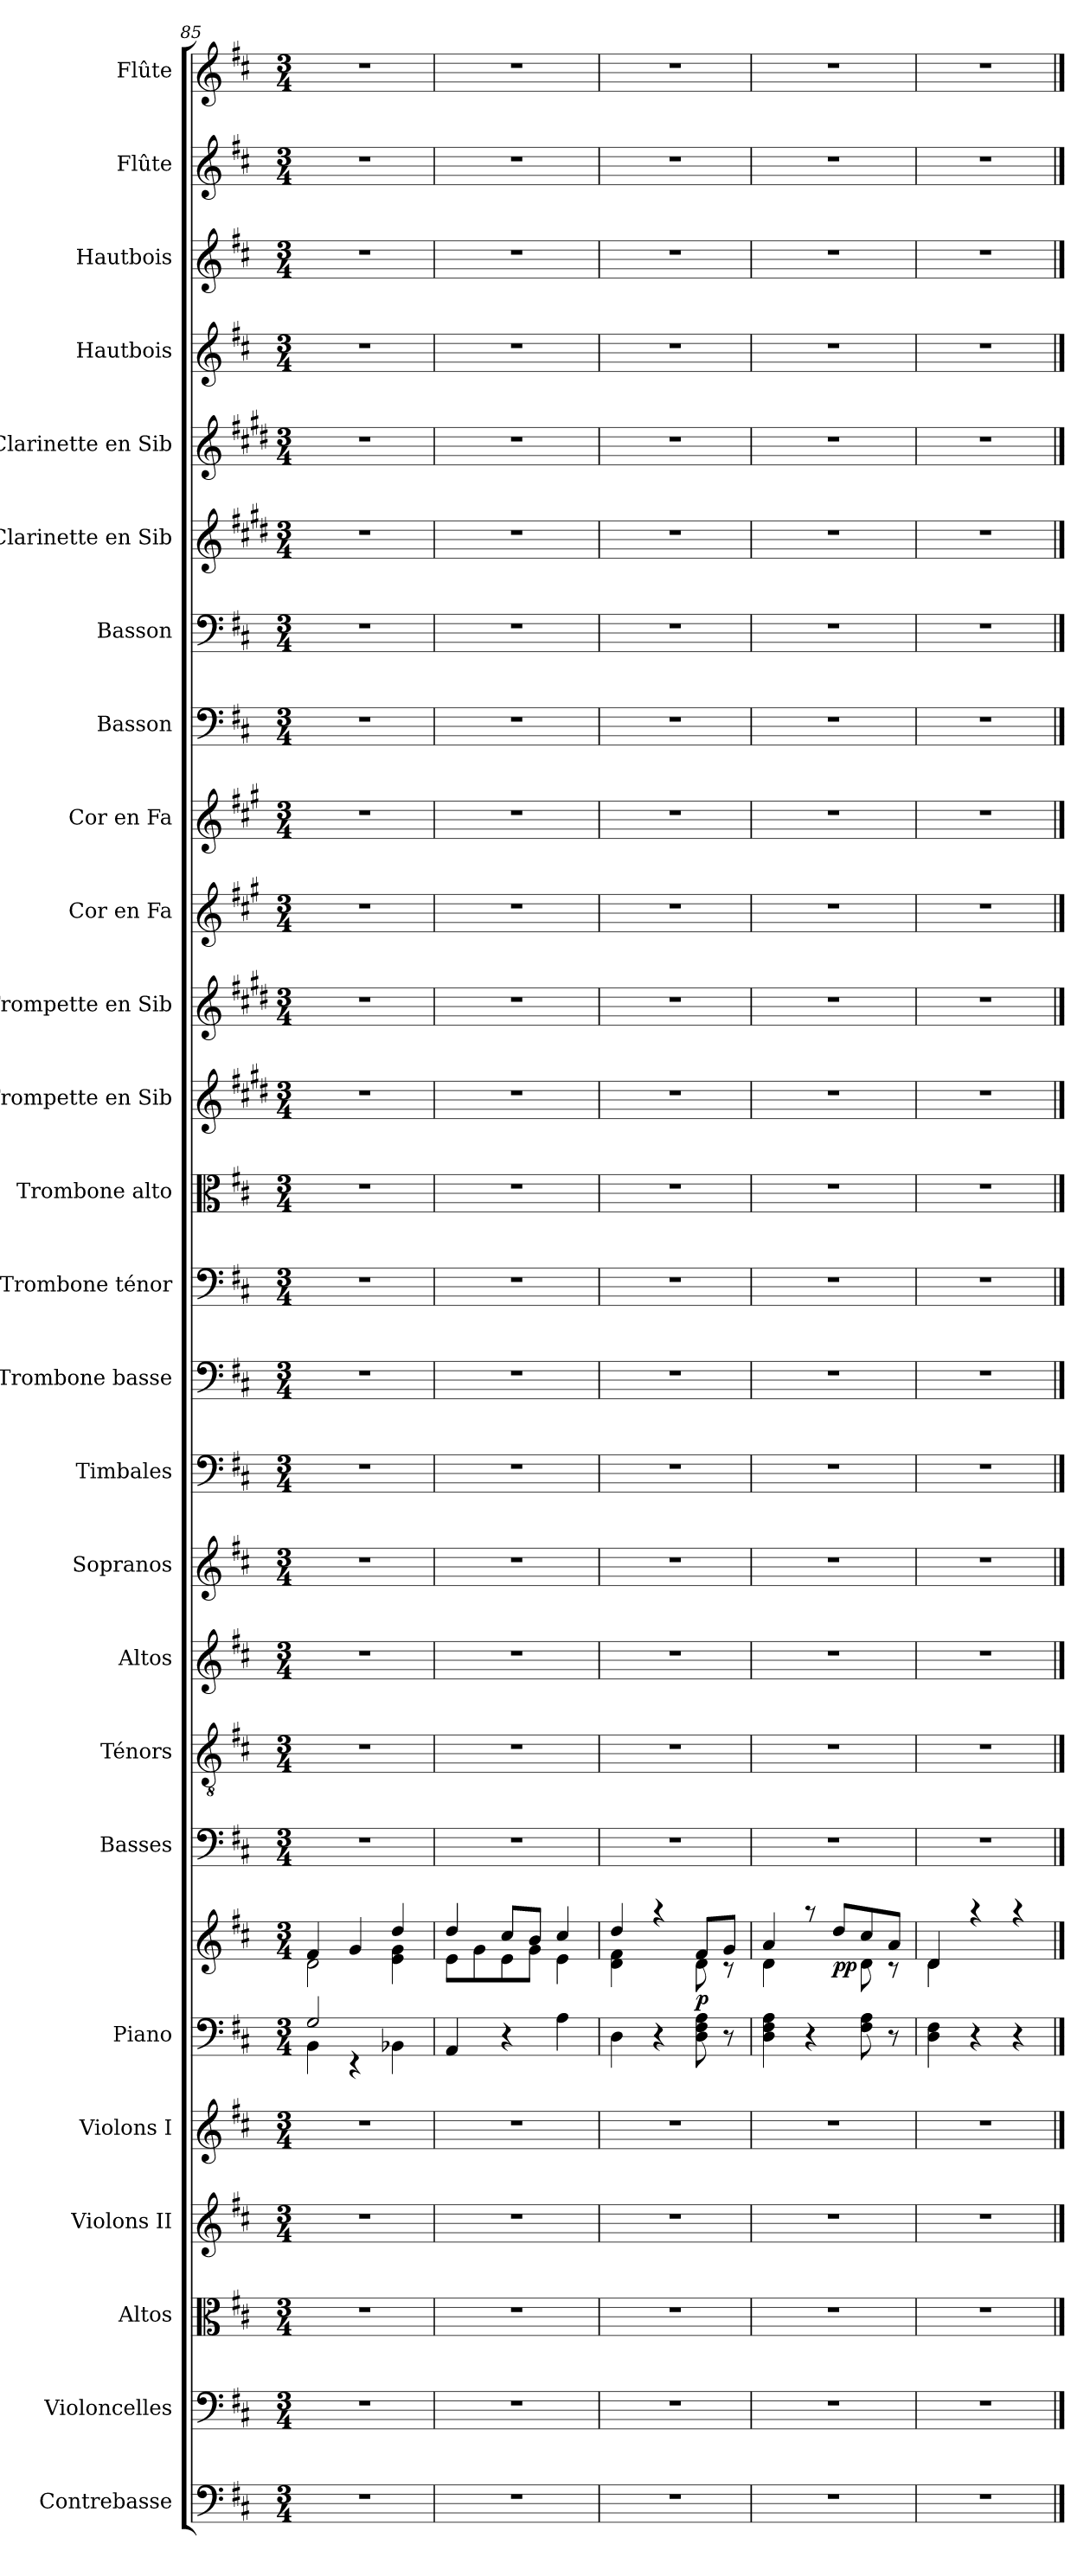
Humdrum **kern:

**kern	**kern	**kern	**kern	**kern	**kern	**kern	**dynam	**kern	**kern	**kern	**kern	**kern	**kern	**kern	**kern	**kern	**kern	**kern	**kern	**kern	**kern	**kern	**kern	**kern	**kern	**kern	**kern
*part26	*part25	*part24	*part23	*part22	*part21	*part21	*part21	*part20	*part19	*part18	*part17	*part16	*part15	*part14	*part13	*part12	*part11	*part10	*part9	*part8	*part7	*part6	*part5	*part4	*part3	*part2	*part1
*staff27	*staff26	*staff25	*staff24	*staff23	*staff22	*staff21	*staff21/22	*staff20	*staff19	*staff18	*staff17	*staff16	*staff15	*staff14	*staff13	*staff12	*staff11	*staff10	*staff9	*staff8	*staff7	*staff6	*staff5	*staff4	*staff3	*staff2	*staff1
*I"Contrebasse	*I"Violoncelles	*I"Altos	*I"Violons II	*I"Violons I	*I"Piano	*	*	*I"Basses	*I"Ténors	*I"Altos	*I"Sopranos	*I"Timbales	*I"Trombone basse	*I"Trombone ténor	*I"Trombone alto	*I"Trompette en Sib	*I"Trompette en Sib	*I"Cor en Fa	*I"Cor en Fa	*I"Basson	*I"Basson	*I"Clarinette en Sib	*I"Clarinette en Sib	*I"Hautbois	*I"Hautbois	*I"Flûte	*I"Flûte
*I'C. B.	*I'Vc.	*I'A.	*I'V. II	*I'V. I	*I'Pno.	*	*	*I'B.	*I'T.	*I'A.	*I'S.	*I'Timb.	*I'Trb. B.	*I'Trb.	*I'Trb. A.	*I'Trp.	*I'Trp.	*I'Cr.	*I'Cr.	*I'Bsn.	*I'Bsn.	*I'Cl.	*I'Cl.	*I'Htb.	*I'Htb.	*I'Fl.	*I'Fl.
*clefF4	*clefF4	*clefC3	*clefG2	*clefG2	*clefF4	*clefG2	*	*clefF4	*clefGv2	*clefG2	*clefG2	*clefF4	*clefF4	*clefF4	*clefC3	*clefG2	*clefG2	*clefG2	*clefG2	*clefF4	*clefF4	*clefG2	*clefG2	*clefG2	*clefG2	*clefG2	*clefG2
*ITrd7c12	*	*	*	*	*	*	*	*	*ITrd7c12	*	*	*	*	*	*	*ITrd1c2	*ITrd1c2	*ITrd4c7	*ITrd4c7	*	*	*ITrd1c2	*ITrd1c2	*	*	*	*
*k[f#c#]	*k[f#c#]	*k[f#c#]	*k[f#c#]	*k[f#c#]	*k[f#c#]	*k[f#c#]	*	*k[f#c#]	*k[f#c#]	*k[f#c#]	*k[f#c#]	*k[f#c#]	*k[f#c#]	*k[f#c#]	*k[f#c#]	*k[f#c#]	*k[f#c#]	*k[f#c#]	*k[f#c#]	*k[f#c#]	*k[f#c#]	*k[f#c#]	*k[f#c#]	*k[f#c#]	*k[f#c#]	*k[f#c#]	*k[f#c#]
*D:	*D:	*D:	*D:	*D:	*D:	*D:	*	*D:	*D:	*D:	*D:	*D:	*D:	*D:	*D:	*D:	*D:	*D:	*D:	*D:	*D:	*D:	*D:	*D:	*D:	*D:	*D:
*M3/4	*M3/4	*M3/4	*M3/4	*M3/4	*M3/4	*M3/4	*	*M3/4	*M3/4	*M3/4	*M3/4	*M3/4	*M3/4	*M3/4	*M3/4	*M3/4	*M3/4	*M3/4	*M3/4	*M3/4	*M3/4	*M3/4	*M3/4	*M3/4	*M3/4	*M3/4	*M3/4
=85	=85	=85	=85	=85	=85	=85	=85	=85	=85	=85	=85	=85	=85	=85	=85	=85	=85	=85	=85	=85	=85	=85	=85	=85	=85	=85	=85
!LO:N:vis=1	!LO:N:vis=1	!LO:N:vis=1	!LO:N:vis=1	!LO:N:vis=1	!	!	!	!LO:N:vis=1	!LO:N:vis=1	!LO:N:vis=1	!LO:N:vis=1	!LO:N:vis=1	!LO:N:vis=1	!LO:N:vis=1	!LO:N:vis=1	!LO:N:vis=1	!LO:N:vis=1	!LO:N:vis=1	!LO:N:vis=1	!LO:N:vis=1	!LO:N:vis=1	!LO:N:vis=1	!LO:N:vis=1	!LO:N:vis=1	!LO:N:vis=1	!LO:N:vis=1	!LO:N:vis=1
*	*	*	*	*	*^	*^	*	*	*	*	*	*	*	*	*	*	*	*	*	*	*	*	*	*	*	*	*
2.r	2.r	2.r	2.r	2.r	2G/	4BB\	4f#/	2d\	.	2.r	2.r	2.r	2.r	2.r	2.r	2.r	2.r	2.r	2.r	2.r	2.r	2.r	2.r	2.r	2.r	2.r	2.r	2.r	2.r
.	.	.	.	.	.	4rEE	4g/	.	.	.	.	.	.	.	.	.	.	.	.	.	.	.	.	.	.	.	.	.	.
.	.	.	.	.	4ryy	4BB-X\	4dd/	4e\ 4g\	.	.	.	.	.	.	.	.	.	.	.	.	.	.	.	.	.	.	.	.	.
=86	=86	=86	=86	=86	=86	=86	=86	=86	=86	=86	=86	=86	=86	=86	=86	=86	=86	=86	=86	=86	=86	=86	=86	=86	=86	=86	=86	=86	=86
!LO:N:vis=1	!LO:N:vis=1	!LO:N:vis=1	!LO:N:vis=1	!LO:N:vis=1	!	!	!	!	!	!LO:N:vis=1	!LO:N:vis=1	!LO:N:vis=1	!LO:N:vis=1	!LO:N:vis=1	!LO:N:vis=1	!LO:N:vis=1	!LO:N:vis=1	!LO:N:vis=1	!LO:N:vis=1	!LO:N:vis=1	!LO:N:vis=1	!LO:N:vis=1	!LO:N:vis=1	!LO:N:vis=1	!LO:N:vis=1	!LO:N:vis=1	!LO:N:vis=1	!LO:N:vis=1	!LO:N:vis=1
*	*	*	*	*	*v	*v	*	*	*	*	*	*	*	*	*	*	*	*	*	*	*	*	*	*	*	*	*	*	*
2.r	2.r	2.r	2.r	2.r	4AA/	4dd/	8e\L	.	2.r	2.r	2.r	2.r	2.r	2.r	2.r	2.r	2.r	2.r	2.r	2.r	2.r	2.r	2.r	2.r	2.r	2.r	2.r	2.r
.	.	.	.	.	.	.	8g\	.	.	.	.	.	.	.	.	.	.	.	.	.	.	.	.	.	.	.	.	.
.	.	.	.	.	4r	8cc#/L	8e\	.	.	.	.	.	.	.	.	.	.	.	.	.	.	.	.	.	.	.	.	.
.	.	.	.	.	.	8b/J	8g\J	.	.	.	.	.	.	.	.	.	.	.	.	.	.	.	.	.	.	.	.	.
.	.	.	.	.	4A\	4cc#/	4e\	.	.	.	.	.	.	.	.	.	.	.	.	.	.	.	.	.	.	.	.	.
=87	=87	=87	=87	=87	=87	=87	=87	=87	=87	=87	=87	=87	=87	=87	=87	=87	=87	=87	=87	=87	=87	=87	=87	=87	=87	=87	=87	=87
!LO:N:vis=1	!LO:N:vis=1	!LO:N:vis=1	!LO:N:vis=1	!LO:N:vis=1	!	!	!	!	!LO:N:vis=1	!LO:N:vis=1	!LO:N:vis=1	!LO:N:vis=1	!LO:N:vis=1	!LO:N:vis=1	!LO:N:vis=1	!LO:N:vis=1	!LO:N:vis=1	!LO:N:vis=1	!LO:N:vis=1	!LO:N:vis=1	!LO:N:vis=1	!LO:N:vis=1	!LO:N:vis=1	!LO:N:vis=1	!LO:N:vis=1	!LO:N:vis=1	!LO:N:vis=1	!LO:N:vis=1
2.r	2.r	2.r	2.r	2.r	4D\	4dd/	4d\ 4f#\	.	2.r	2.r	2.r	2.r	2.r	2.r	2.r	2.r	2.r	2.r	2.r	2.r	2.r	2.r	2.r	2.r	2.r	2.r	2.r	2.r
.	.	.	.	.	4r	4raa	4ryy	.	.	.	.	.	.	.	.	.	.	.	.	.	.	.	.	.	.	.	.	.
!	!	!	!	!	!	!	!	!LO:DY:b	!	!	!	!	!	!	!	!	!	!	!	!	!	!	!	!	!	!	!	!
.	.	.	.	.	8D\ 8F#\ 8A\	8f#/L	8d\	p	.	.	.	.	.	.	.	.	.	.	.	.	.	.	.	.	.	.	.	.
.	.	.	.	.	8r	8g/J	8rc	.	.	.	.	.	.	.	.	.	.	.	.	.	.	.	.	.	.	.	.	.
=88	=88	=88	=88	=88	=88	=88	=88	=88	=88	=88	=88	=88	=88	=88	=88	=88	=88	=88	=88	=88	=88	=88	=88	=88	=88	=88	=88	=88
!LO:N:vis=1	!LO:N:vis=1	!LO:N:vis=1	!LO:N:vis=1	!LO:N:vis=1	!	!	!	!	!LO:N:vis=1	!LO:N:vis=1	!LO:N:vis=1	!LO:N:vis=1	!LO:N:vis=1	!LO:N:vis=1	!LO:N:vis=1	!LO:N:vis=1	!LO:N:vis=1	!LO:N:vis=1	!LO:N:vis=1	!LO:N:vis=1	!LO:N:vis=1	!LO:N:vis=1	!LO:N:vis=1	!LO:N:vis=1	!LO:N:vis=1	!LO:N:vis=1	!LO:N:vis=1	!LO:N:vis=1
2.r	2.r	2.r	2.r	2.r	4D\ 4F#\ 4A\	4a/	4d\	.	2.r	2.r	2.r	2.r	2.r	2.r	2.r	2.r	2.r	2.r	2.r	2.r	2.r	2.r	2.r	2.r	2.r	2.r	2.r	2.r
.	.	.	.	.	4r	8raa	4ryy	.	.	.	.	.	.	.	.	.	.	.	.	.	.	.	.	.	.	.	.	.
!	!	!	!	!	!	!	!	!LO:DY:b	!	!	!	!	!	!	!	!	!	!	!	!	!	!	!	!	!	!	!	!
.	.	.	.	.	.	8dd/L	.	pp	.	.	.	.	.	.	.	.	.	.	.	.	.	.	.	.	.	.	.	.
.	.	.	.	.	8F#\ 8A\	8cc#/	8d\	.	.	.	.	.	.	.	.	.	.	.	.	.	.	.	.	.	.	.	.	.
.	.	.	.	.	8r	8a/J	8rc	.	.	.	.	.	.	.	.	.	.	.	.	.	.	.	.	.	.	.	.	.
=89	=89	=89	=89	=89	=89	=89	=89	=89	=89	=89	=89	=89	=89	=89	=89	=89	=89	=89	=89	=89	=89	=89	=89	=89	=89	=89	=89	=89
!LO:N:vis=1	!LO:N:vis=1	!LO:N:vis=1	!LO:N:vis=1	!LO:N:vis=1	!	!	!	!	!LO:N:vis=1	!LO:N:vis=1	!LO:N:vis=1	!LO:N:vis=1	!LO:N:vis=1	!LO:N:vis=1	!LO:N:vis=1	!LO:N:vis=1	!LO:N:vis=1	!LO:N:vis=1	!LO:N:vis=1	!LO:N:vis=1	!LO:N:vis=1	!LO:N:vis=1	!LO:N:vis=1	!LO:N:vis=1	!LO:N:vis=1	!LO:N:vis=1	!LO:N:vis=1	!LO:N:vis=1
2.r	2.r	2.r	2.r	2.r	4D\ 4F#\	4d/	4d\	.	2.r	2.r	2.r	2.r	2.r	2.r	2.r	2.r	2.r	2.r	2.r	2.r	2.r	2.r	2.r	2.r	2.r	2.r	2.r	2.r
.	.	.	.	.	4r	4raa	4ryy	.	.	.	.	.	.	.	.	.	.	.	.	.	.	.	.	.	.	.	.	.
.	.	.	.	.	4r	4raa	4ryy	.	.	.	.	.	.	.	.	.	.	.	.	.	.	.	.	.	.	.	.	.
*	*	*	*	*	*	*v	*v	*	*	*	*	*	*	*	*	*	*	*	*	*	*	*	*	*	*	*	*	*
==	==	==	==	==	==	==	==	==	==	==	==	==	==	==	==	==	==	==	==	==	==	==	==	==	==	==	==
*-	*-	*-	*-	*-	*-	*-	*-	*-	*-	*-	*-	*-	*-	*-	*-	*-	*-	*-	*-	*-	*-	*-	*-	*-	*-	*-	*-
